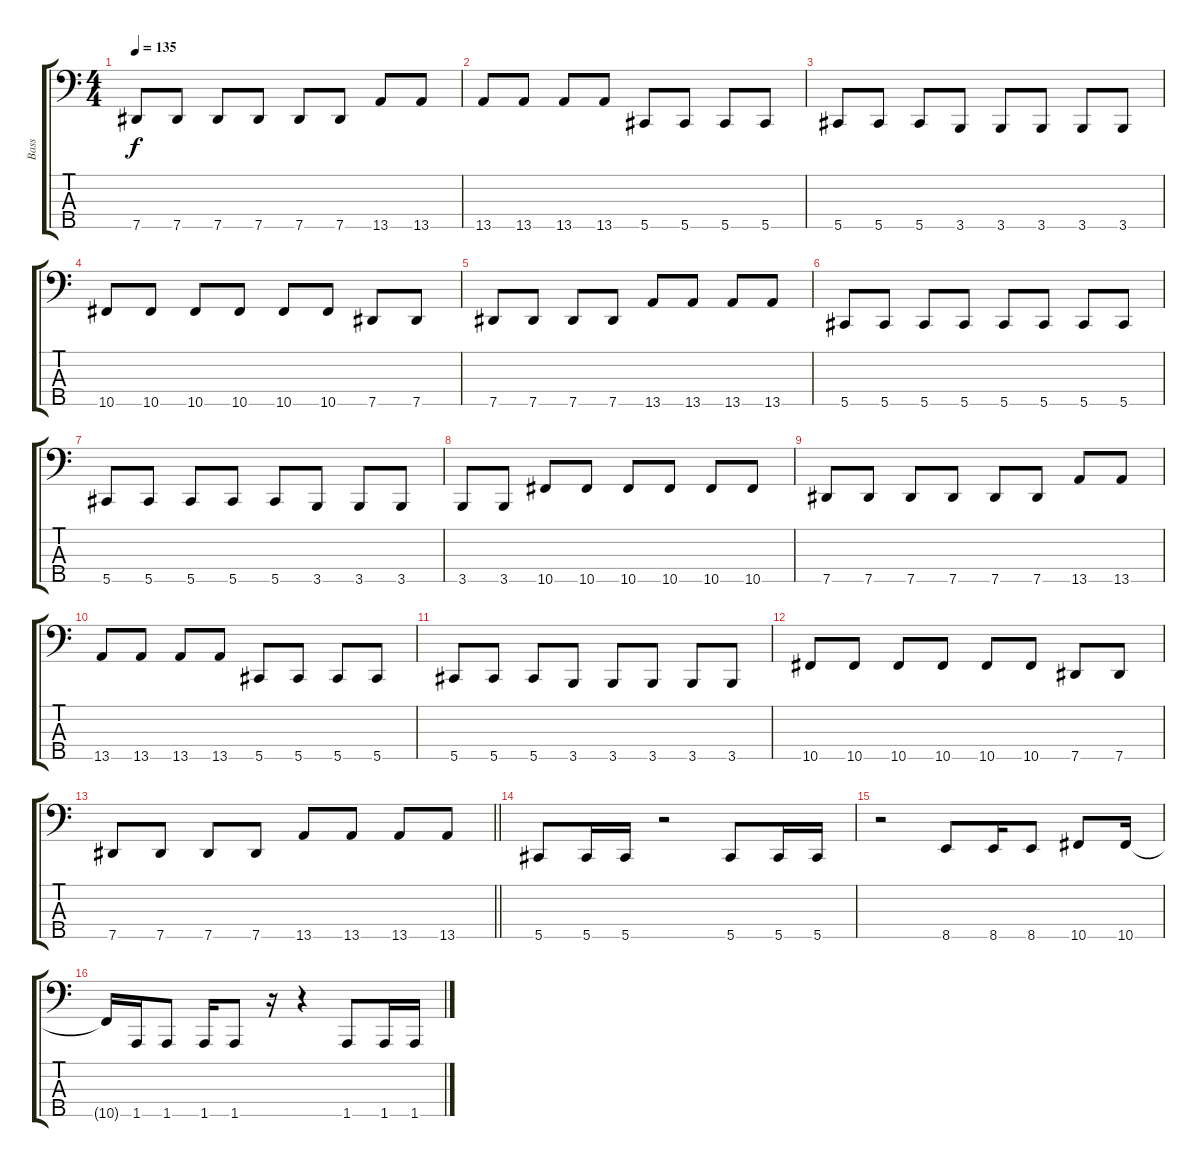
\track ("Bass" "Bass") {instrument electricbasspick}
\staff {score tabs}
\tuning (Eb2 Db2 Ab1 Eb1 Ab0) {hide}
\ts (4 4)
\tempo 135
\clef f4
\ks c
7.5.8{dy f} 7.5.8 7.5.8 7.5.8 7.5.8 7.5.8 13.5.8 13.5.8 |
13.5.8 13.5.8 13.5.8 13.5.8 5.5.8 5.5.8 5.5.8 5.5.8 |
5.5.8 5.5.8 5.5.8 3.5.8 3.5.8 3.5.8 3.5.8 3.5.8 |
10.5.8 10.5.8 10.5.8 10.5.8 10.5.8 10.5.8 7.5.8 7.5.8 |
7.5.8 7.5.8 7.5.8 7.5.8 13.5.8 13.5.8 13.5.8 13.5.8 |
5.5.8 5.5.8 5.5.8 5.5.8 5.5.8 5.5.8 5.5.8 5.5.8 |
5.5.8 5.5.8 5.5.8 5.5.8 5.5.8 3.5.8 3.5.8 3.5.8 |
3.5.8 3.5.8 10.5.8 10.5.8 10.5.8 10.5.8 10.5.8 10.5.8 |
7.5.8 7.5.8 7.5.8 7.5.8 7.5.8 7.5.8 13.5.8 13.5.8 |
13.5.8 13.5.8 13.5.8 13.5.8 5.5.8 5.5.8 5.5.8 5.5.8 |
5.5.8 5.5.8 5.5.8 3.5.8 3.5.8 3.5.8 3.5.8 3.5.8 |
10.5.8 10.5.8 10.5.8 10.5.8 10.5.8 10.5.8 7.5.8 7.5.8 |
\barLineRight lightlight
7.5.8 7.5.8 7.5.8 7.5.8 13.5.8 13.5.8 13.5.8 13.5.8 |
\section ("" "")
5.5.8 5.5.16 5.5.16 r.2 5.5.8 5.5.16 5.5.16 |
r.2 8.5.8 8.5.16 8.5.8 10.5.8 10.5.16 |
10.5{t}.16 1.5.16 1.5.8 1.5.16 1.5.8 r.16 r.4 1.5.8 1.5.16 1.5.16
